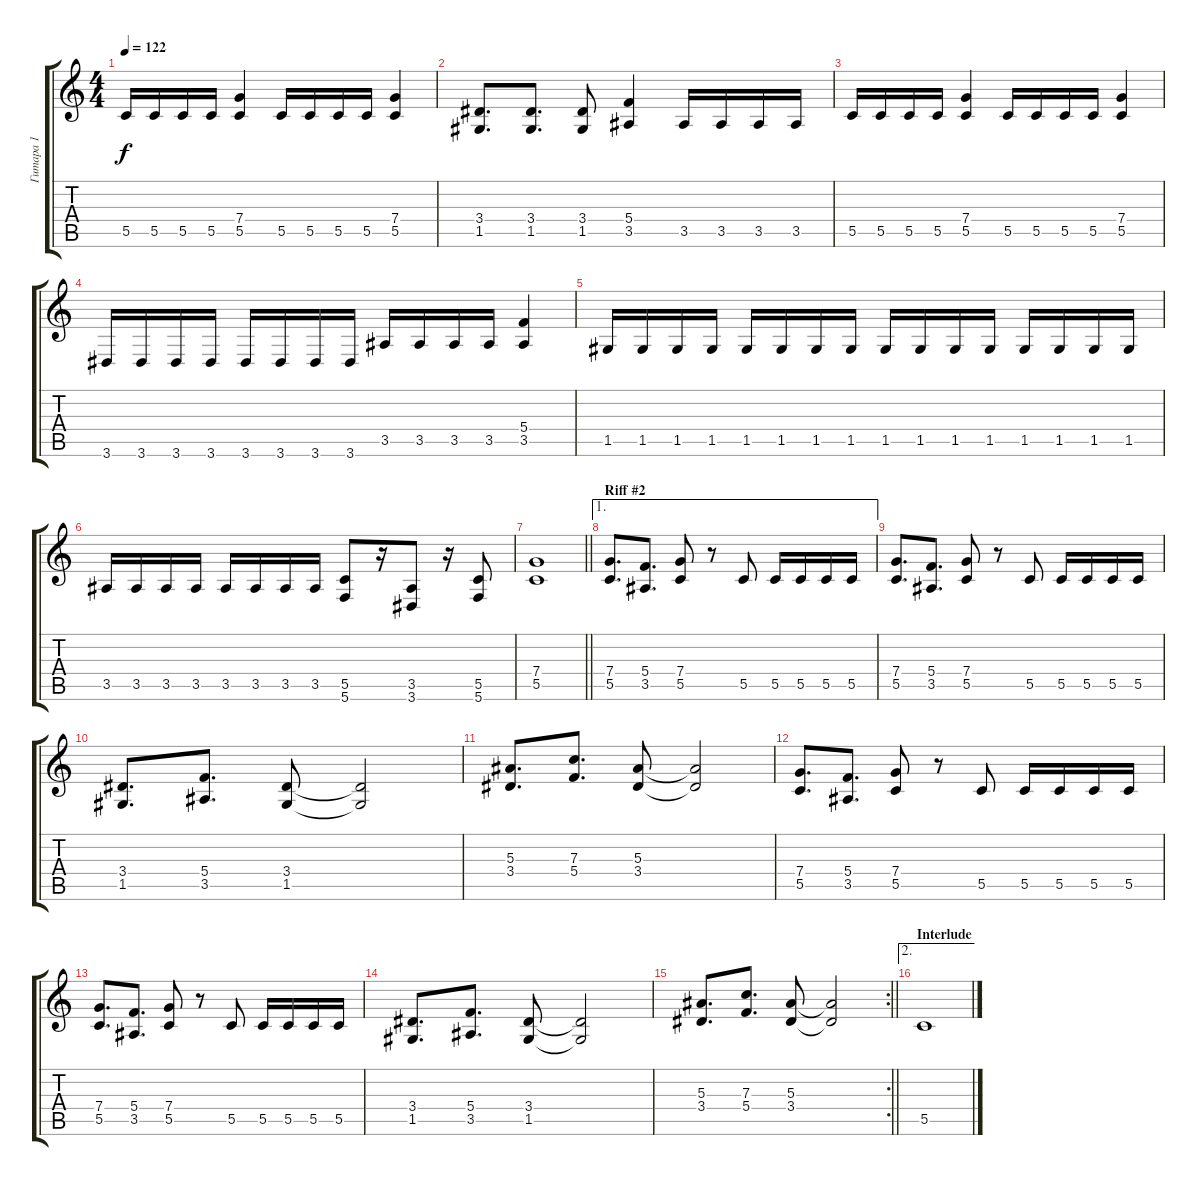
\track ("Гитара 1" "Гитара 1") {instrument distortionguitar}
\staff {score tabs}
\tuning (D4 A3 F3 C3 G2 C2) {hide}
\ts (4 4)
\tempo 122
\clef g2
\ks c
5.5.16{dy f} 5.5.16 5.5.16 5.5.16 (7.4 5.5).4 5.5.16 5.5.16 5.5.16 5.5.16 (7.4 5.5).4 |
(3.4 1.5).8{d} (3.4 1.5).8{d} (3.4 1.5).8 (5.4 3.5).4 3.5.16 3.5.16 3.5.16 3.5.16 |
5.5.16 5.5.16 5.5.16 5.5.16 (7.4 5.5).4 5.5.16 5.5.16 5.5.16 5.5.16 (7.4 5.5).4 |
3.6.16 3.6.16 3.6.16 3.6.16 3.6.16 3.6.16 3.6.16 3.6.16 3.5.16 3.5.16 3.5.16 3.5.16 (5.4 3.5).4 |
1.5.16 1.5.16 1.5.16 1.5.16 1.5.16 1.5.16 1.5.16 1.5.16 1.5.16 1.5.16 1.5.16 1.5.16 1.5.16 1.5.16 1.5.16 1.5.16 |
3.5.16 3.5.16 3.5.16 3.5.16 3.5.16 3.5.16 3.5.16 3.5.16 (5.5 5.6).8 r.16 (3.5 3.6).8 r.16 (5.5 5.6).8 |
\barLineRight lightlight
(7.4 5.5).1 |
\ae 1
\section ("" "Riff #2")
(7.4 5.5).8{d} (5.4 3.5).8{d} (7.4 5.5).8 r.8 5.5.8 5.5.16 5.5.16 5.5.16 5.5.16 |
(7.4 5.5).8{d} (5.4 3.5).8{d} (7.4 5.5).8 r.8 5.5.8 5.5.16 5.5.16 5.5.16 5.5.16 |
(3.4 1.5).8{d} (5.4 3.5).8{d} (3.4 1.5).8 (3.4{t} 1.5{t}).2 |
(5.3 3.4).8{d} (7.3 5.4).8{d} (5.3 3.4).8 (5.3{t} 3.4{t}).2 |
(7.4 5.5).8{d} (5.4 3.5).8{d} (7.4 5.5).8 r.8 5.5.8 5.5.16 5.5.16 5.5.16 5.5.16 |
(7.4 5.5).8{d} (5.4 3.5).8{d} (7.4 5.5).8 r.8 5.5.8 5.5.16 5.5.16 5.5.16 5.5.16 |
(3.4 1.5).8{d} (5.4 3.5).8{d} (3.4 1.5).8 (3.4{t} 1.5{t}).2 |
\rc 2
\barLineRight lightlight
(5.3 3.4).8{d} (7.3 5.4).8{d} (5.3 3.4).8 (5.3{t} 3.4{t}).2 |
\ae 2
\section ("" "Interlude")
5.5.1
